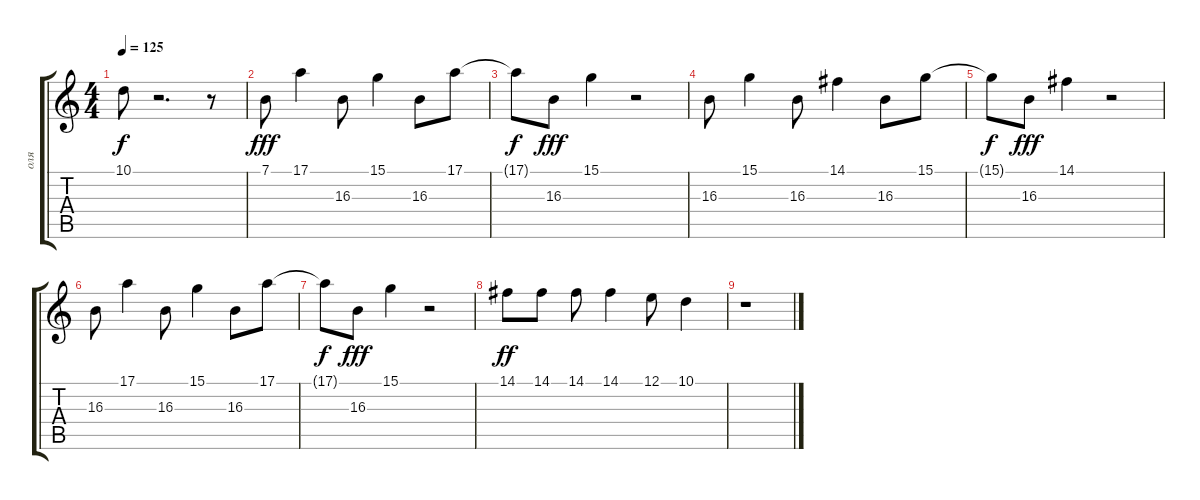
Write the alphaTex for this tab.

\track ("оля" "оля") {instrument lead1square}
\staff {score tabs}
\tuning (E4 B3 G3 D3 A2 E2) {hide}
\ts (4 4)
\tempo 125
\clef g2
\ks c
10.1{t}.8{dy f} r.2{d} r.8 |
7.1.8{dy fff} 17.1.4 16.3.8 15.1.4 16.3.8 17.1.8 |
17.1{t}.8{dy f} 16.3.8{dy fff} 15.1.4 r.2 |
16.3.8 15.1.4 16.3.8 14.1.4 16.3.8 15.1.8 |
15.1{t}.8{dy f} 16.3.8{dy fff} 14.1.4 r.2 |
16.3.8 17.1.4 16.3.8 15.1.4 16.3.8 17.1.8 |
17.1{t}.8{dy f} 16.3.8{dy fff} 15.1.4 r.2 |
14.1.8{dy ff} 14.1.8 14.1.8 14.1.4 12.1.8 10.1.4 |
r.1
